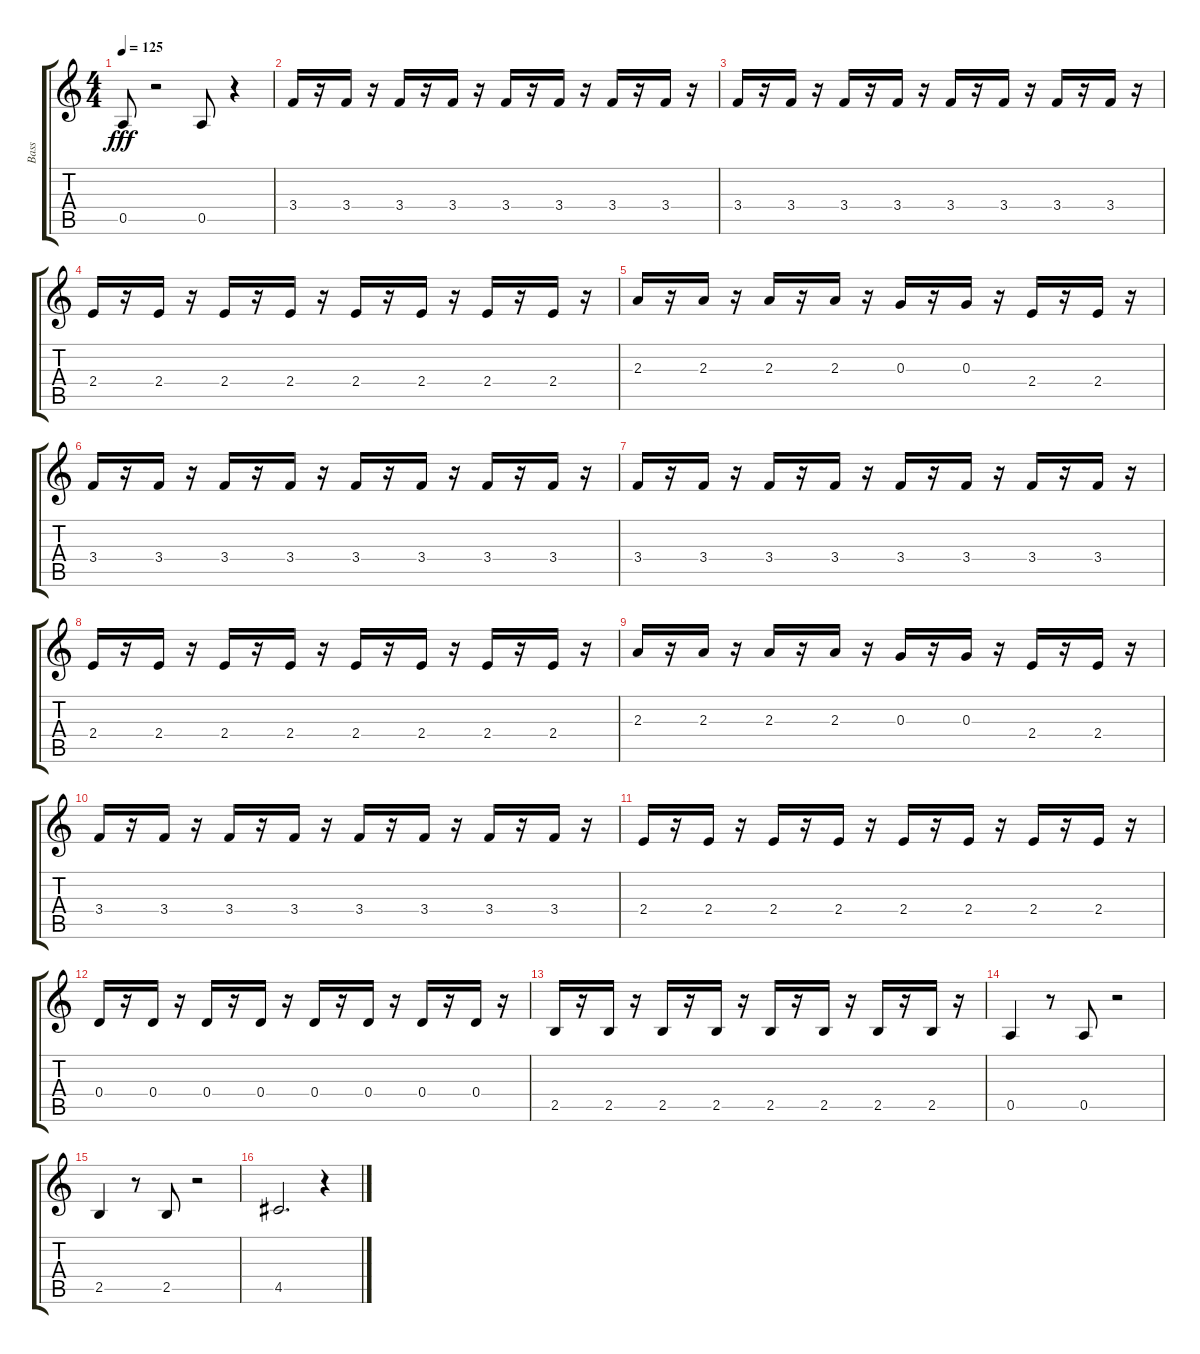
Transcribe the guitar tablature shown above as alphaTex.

\track ("Bass" "Bass") {instrument electricbasspick}
\staff {score tabs}
\tuning (E4 B3 G3 D3 A2 E2) {hide}
\ts (4 4)
\tempo 125
\clef g2
\ks c
0.5.8{dy fff} r.2 0.5.8 r.4 |
3.4.16 r.16 3.4.16 r.16 3.4.16 r.16 3.4.16 r.16 3.4.16 r.16 3.4.16 r.16 3.4.16 r.16 3.4.16 r.16 |
3.4.16 r.16 3.4.16 r.16 3.4.16 r.16 3.4.16 r.16 3.4.16 r.16 3.4.16 r.16 3.4.16 r.16 3.4.16 r.16 |
2.4.16 r.16 2.4.16 r.16 2.4.16 r.16 2.4.16 r.16 2.4.16 r.16 2.4.16 r.16 2.4.16 r.16 2.4.16 r.16 |
2.3.16 r.16 2.3.16 r.16 2.3.16 r.16 2.3.16 r.16 0.3.16 r.16 0.3.16 r.16 2.4.16 r.16 2.4.16 r.16 |
3.4.16 r.16 3.4.16 r.16 3.4.16 r.16 3.4.16 r.16 3.4.16 r.16 3.4.16 r.16 3.4.16 r.16 3.4.16 r.16 |
3.4.16 r.16 3.4.16 r.16 3.4.16 r.16 3.4.16 r.16 3.4.16 r.16 3.4.16 r.16 3.4.16 r.16 3.4.16 r.16 |
2.4.16 r.16 2.4.16 r.16 2.4.16 r.16 2.4.16 r.16 2.4.16 r.16 2.4.16 r.16 2.4.16 r.16 2.4.16 r.16 |
2.3.16 r.16 2.3.16 r.16 2.3.16 r.16 2.3.16 r.16 0.3.16 r.16 0.3.16 r.16 2.4.16 r.16 2.4.16 r.16 |
3.4.16 r.16 3.4.16 r.16 3.4.16 r.16 3.4.16 r.16 3.4.16 r.16 3.4.16 r.16 3.4.16 r.16 3.4.16 r.16 |
2.4.16 r.16 2.4.16 r.16 2.4.16 r.16 2.4.16 r.16 2.4.16 r.16 2.4.16 r.16 2.4.16 r.16 2.4.16 r.16 |
0.4.16 r.16 0.4.16 r.16 0.4.16 r.16 0.4.16 r.16 0.4.16 r.16 0.4.16 r.16 0.4.16 r.16 0.4.16 r.16 |
2.5.16 r.16 2.5.16 r.16 2.5.16 r.16 2.5.16 r.16 2.5.16 r.16 2.5.16 r.16 2.5.16 r.16 2.5.16 r.16 |
0.5.4 r.8 0.5.8 r.2 |
2.5.4 r.8 2.5.8 r.2 |
4.5.2{d} r.4
